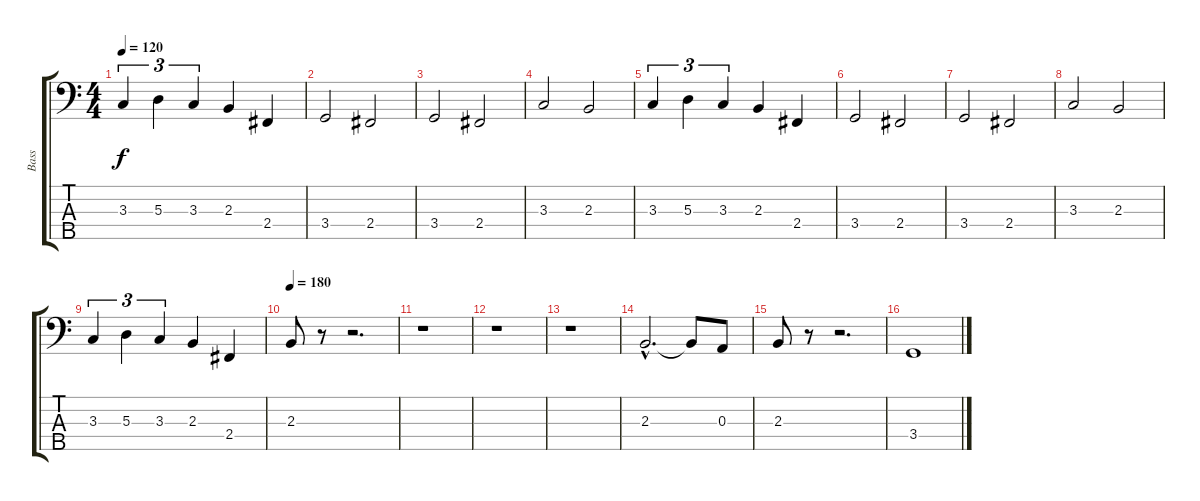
\track ("Bass" "Bass") {instrument electricbassfinger}
\staff {score tabs}
\tuning (G2 D2 A1 E1 B0) {hide}
\ts (4 4)
\tempo 120
\clef f4
\ks c
3.3.4{tu (3 2) dy f} 5.3.4{tu (3 2)} 3.3.4{tu (3 2)} 2.3.4 2.4.4 |
3.4.2 2.4.2 |
3.4.2 2.4.2 |
3.3.2 2.3.2 |
3.3.4{tu (3 2)} 5.3.4{tu (3 2)} 3.3.4{tu (3 2)} 2.3.4 2.4.4 |
3.4.2 2.4.2 |
3.4.2 2.4.2 |
3.3.2 2.3.2 |
3.3.4{tu (3 2)} 5.3.4{tu (3 2)} 3.3.4{tu (3 2)} 2.3.4 2.4.4 |
\tempo 180
2.3.8 r.8 r.2{d} |
r.1 |
r.1 |
r.1 |
2.3{hac}.2{d} 2.3{t}.8 0.3.8 |
2.3.8 r.8 r.2{d} |
3.4.1
